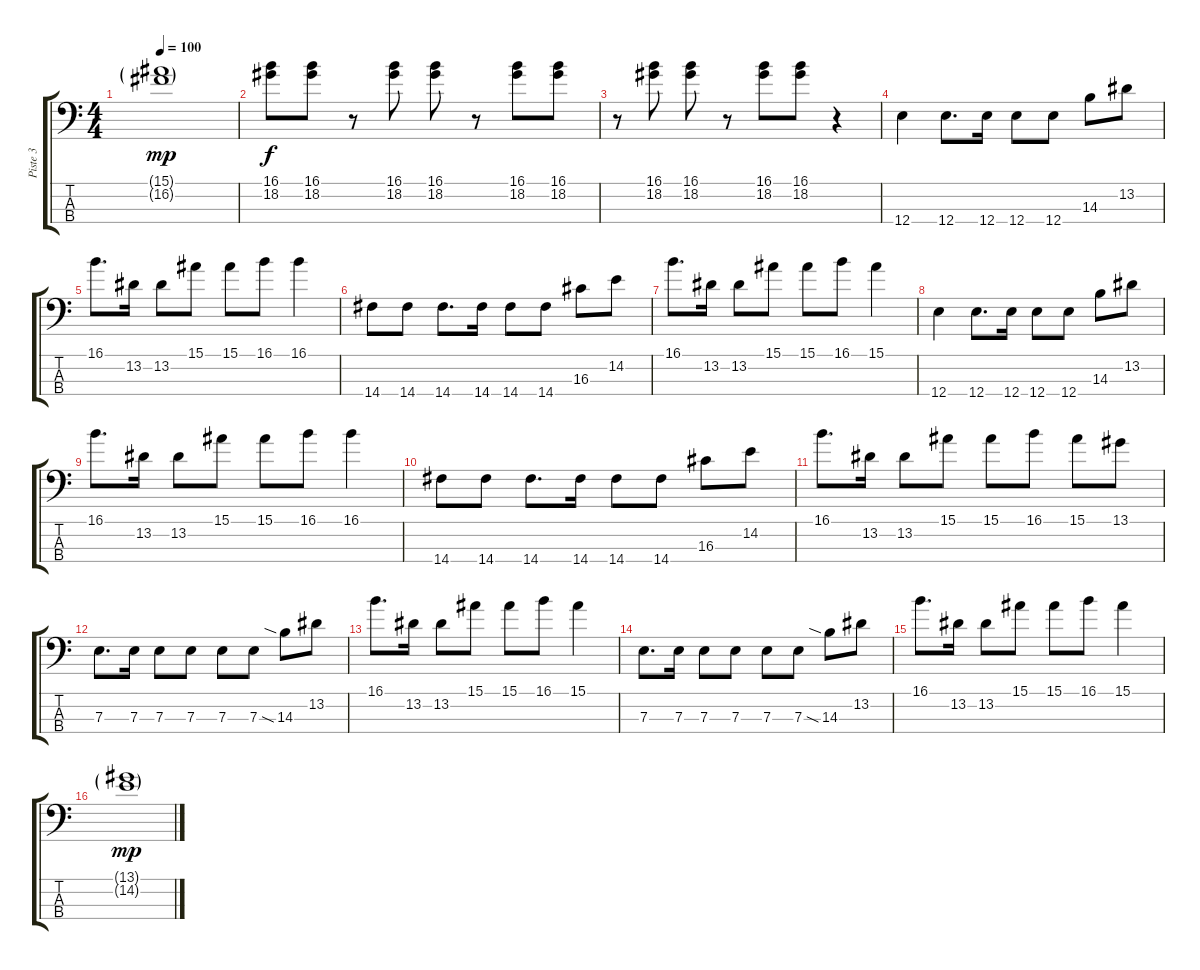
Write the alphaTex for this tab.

\track ("Piste 3" "Piste 3") {instrument electricbassfinger}
\staff {score tabs}
\tuning (G2 D2 A1 E1) {hide}
\ts (4 4)
\tempo 100
\clef f4
\ks c
(15.1{g} 16.2{g}).1{dy mp} |
(16.1 18.2).8{dy f} (16.1 18.2).8 r.8 (16.1 18.2).8 (16.1 18.2).8 r.8 (16.1 18.2).8 (16.1 18.2).8 |
r.8 (16.1 18.2).8 (16.1 18.2).8 r.8 (16.1 18.2).8 (16.1 18.2).8 r.4 |
12.4.4 12.4.8{d} 12.4.16 12.4.8 12.4.8 14.3.8 13.2.8 |
16.1.8{d} 13.2.16 13.2.8 15.1.8 15.1.8 16.1.8 16.1.4 |
14.4.8 14.4.8 14.4.8{d} 14.4.16 14.4.8 14.4.8 16.3.8 14.2.8 |
16.1.8{d} 13.2.16 13.2.8 15.1.8 15.1.8 16.1.8 15.1.4 |
12.4.4 12.4.8{d} 12.4.16 12.4.8 12.4.8 14.3.8 13.2.8 |
16.1.8{d} 13.2.16 13.2.8 15.1.8 15.1.8 16.1.8 16.1.4 |
14.4.8 14.4.8 14.4.8{d} 14.4.16 14.4.8 14.4.8 16.3.8 14.2.8 |
16.1.8{d} 13.2.16 13.2.8 15.1.8 15.1.8 16.1.8 15.1.8 13.1.8 |
7.3.8{d} 7.3.16 7.3.8 7.3.8 7.3.8 7.3.8 14.3{sia}.8 13.2.8 |
16.1.8{d} 13.2.16 13.2.8 15.1.8 15.1.8 16.1.8 15.1.4 |
7.3.8{d} 7.3.16 7.3.8 7.3.8 7.3.8 7.3.8 14.3{sia}.8 13.2.8 |
16.1.8{d} 13.2.16 13.2.8 15.1.8 15.1.8 16.1.8 15.1.4 |
(13.1{g} 14.2{g}).1{dy mp}
